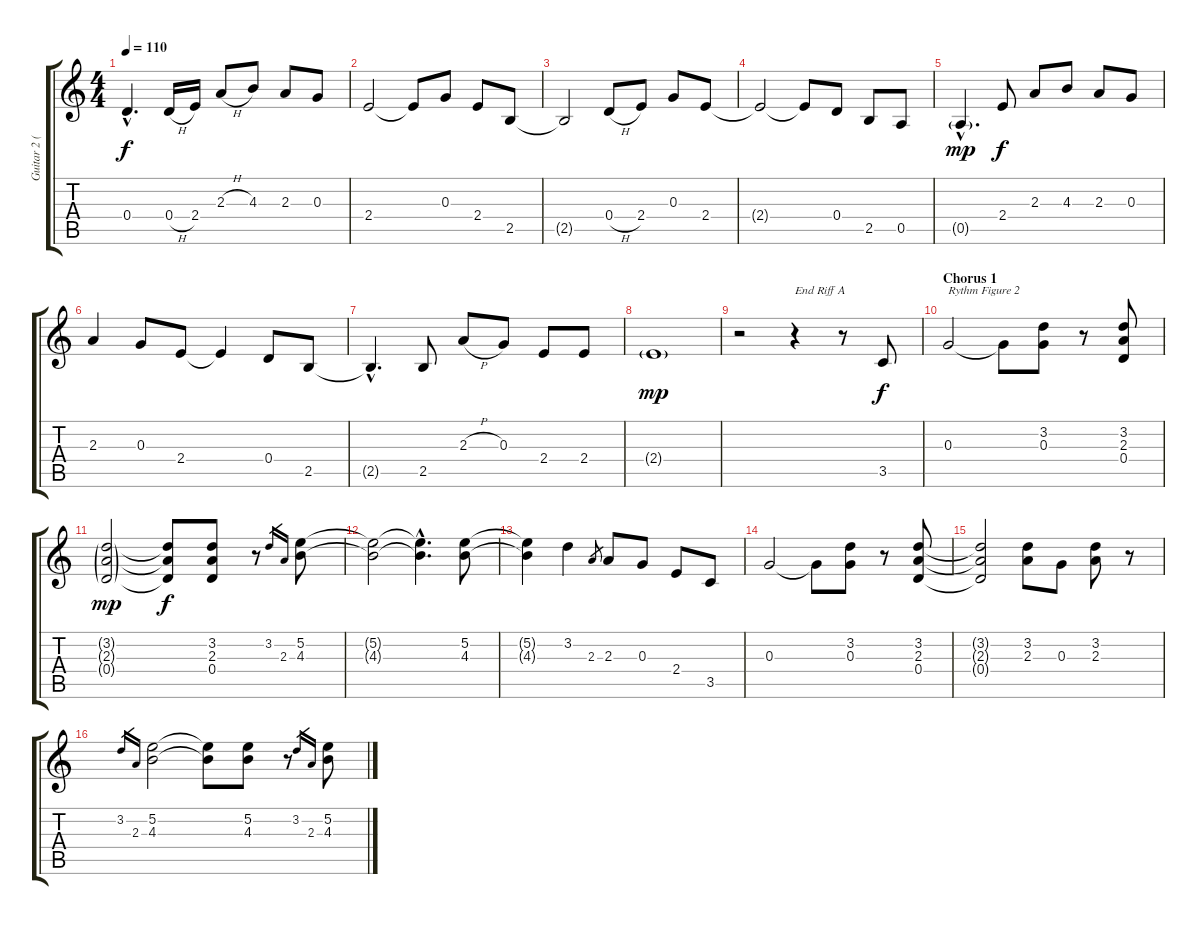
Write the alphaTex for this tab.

\track ("Guitar 2 (Rythm Lead)" "Guitar 2 (") {instrument electricguitarclean}
\staff {score tabs}
\tuning (E4 B3 G3 D3 A2 E2) {hide}
\ts (4 4)
\tempo 110
\clef g2
\ks c
0.4{hac t}.4{d dy f} 0.4{h}.16 2.4.16 2.3{h}.8 4.3.8 2.3.8 0.3.8 |
2.4.2 2.4{t}.8 0.3.8 2.4.8 2.5.8 |
2.5{t}.2 0.4{h}.8 2.4.8 0.3.8 2.4.8 |
2.4{t}.2 2.4{t}.8 0.4.8 2.5.8 0.5.8 |
0.5{g hac}.4{d dy mp} 2.4.8{dy f} 2.3.8 4.3.8 2.3.8 0.3.8 |
2.3.4 0.3.8 2.4.8 2.4{t}.4 0.4.8 2.5.8 |
2.5{hac t}.4{d} 2.5.8 2.3{h}.8 0.3.8 2.4.8 2.4.8 |
2.4{g}.1{dy mp} |
r.2 r.4{txt "End Riff A"} r.8 3.5.8{dy f} |
\section ("" "Chorus 1")
0.3.2{txt "Rythm Figure 2"} 0.3{t}.8 (3.2 0.3).8 r.8 (3.2 2.3 0.4).8 |
(3.2{g} 2.3{g} 0.4{g}).2{dy mp} (3.2{t} 2.3{t} 0.4{t}).8{dy f} (3.2 2.3 0.4).8 r.8 3.2.16{gr} 2.3.16{gr} (5.2 4.3).8 |
(5.2{t} 4.3{t}).2 (5.2{hac t} 4.3{hac t}).4{d} (5.2 4.3).8 |
(5.2{t} 4.3{t}).4 3.2.4 2.3.8{gr} 2.3.8 0.3.8 2.4.8 3.5.8 |
0.3.2 0.3{t}.8 (3.2 0.3).8 r.8 (3.2 2.3 0.4).8 |
(3.2{t} 2.3{t} 0.4{t}).2 (3.2 2.3).8 0.3.8 (3.2 2.3).8 r.8 |
3.2.16{gr} 2.3.16{gr} (5.2 4.3).2 (5.2{t} 4.3{t}).8 (5.2 4.3).8 r.8 3.2.16{gr} 2.3.16{gr} (5.2 4.3).8
